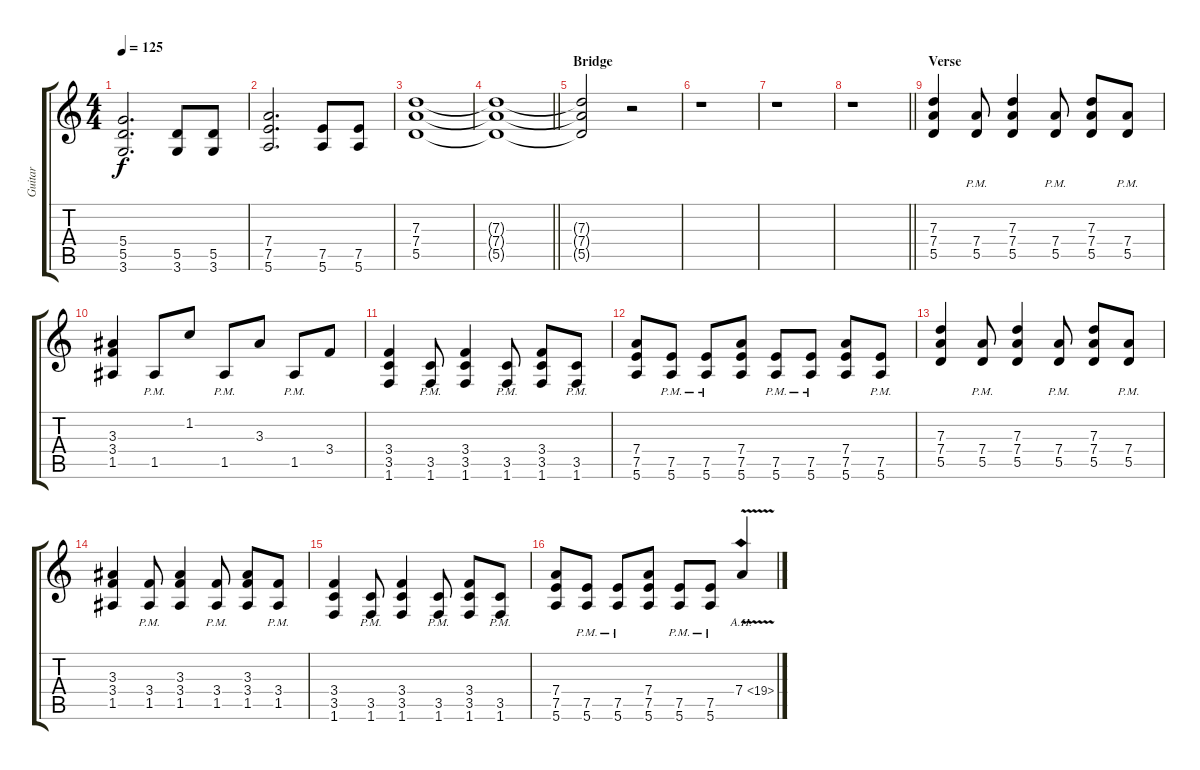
\track ("Guitar" "Guitar") {instrument distortionguitar}
\staff {score tabs}
\tuning (E4 B3 G3 D3 A2 E2) {hide}
\ts (4 4)
\tempo 125
\clef g2
\ks c
(5.4 5.5 3.6).2{d dy f} (5.5 3.6).8 (5.5 3.6).8 |
(7.4 7.5 5.6).2{d} (7.5 5.6).8 (7.5 5.6).8 |
(7.3 7.4 5.5).1 |
\barLineRight lightlight
(7.3{t} 7.4{t} 5.5{t}).1 |
\section ("" "Bridge ")
(7.3{t} 7.4{t} 5.5{t}).2 r.2 |
r.1 |
r.1 |
\barLineRight lightlight
r.1 |
\section ("" "Verse ")
(7.3 7.4 5.5).4 (7.4{pm} 5.5{pm}).8 (7.3 7.4 5.5).4 (7.4{pm} 5.5{pm}).8 (7.3 7.4 5.5).8 (7.4{pm} 5.5{pm}).8 |
(3.3 3.4 1.5).4 1.5{pm}.8 1.2.8 1.5{pm}.8 3.3.8 1.5{pm}.8 3.4.8 |
(3.4 3.5 1.6).4 (3.5{pm} 1.6{pm}).8 (3.4 3.5 1.6).4 (3.5{pm} 1.6{pm}).8 (3.4 3.5 1.6).8 (3.5{pm} 1.6{pm}).8 |
(7.4 7.5 5.6).8 (7.5{pm} 5.6{pm}).8 (7.5{pm} 5.6{pm}).8 (7.4 7.5 5.6).8 (7.5{pm} 5.6{pm}).8 (7.5{pm} 5.6{pm}).8 (7.4 7.5 5.6).8 (7.5{pm} 5.6{pm}).8 |
(7.3 7.4 5.5).4 (7.4{pm} 5.5{pm}).8 (7.3 7.4 5.5).4 (7.4{pm} 5.5{pm}).8 (7.3 7.4 5.5).8 (7.4{pm} 5.5{pm}).8 |
(3.3 3.4 1.5).4 (3.4{pm} 1.5{pm}).8 (3.3 3.4 1.5).4 (3.4{pm} 1.5{pm}).8 (3.3 3.4 1.5).8 (3.4{pm} 1.5{pm}).8 |
(3.4 3.5 1.6).4 (3.5{pm} 1.6{pm}).8 (3.4 3.5 1.6).4 (3.5{pm} 1.6{pm}).8 (3.4 3.5 1.6).8 (3.5{pm} 1.6{pm}).8 |
(7.4 7.5 5.6).8 (7.5{pm} 5.6{pm}).8 (7.5{pm} 5.6{pm}).8 (7.4 7.5 5.6).8 (7.5{pm} 5.6{pm}).8 (7.5{pm} 5.6{pm}).8 7.4{ah 12 v}.4
